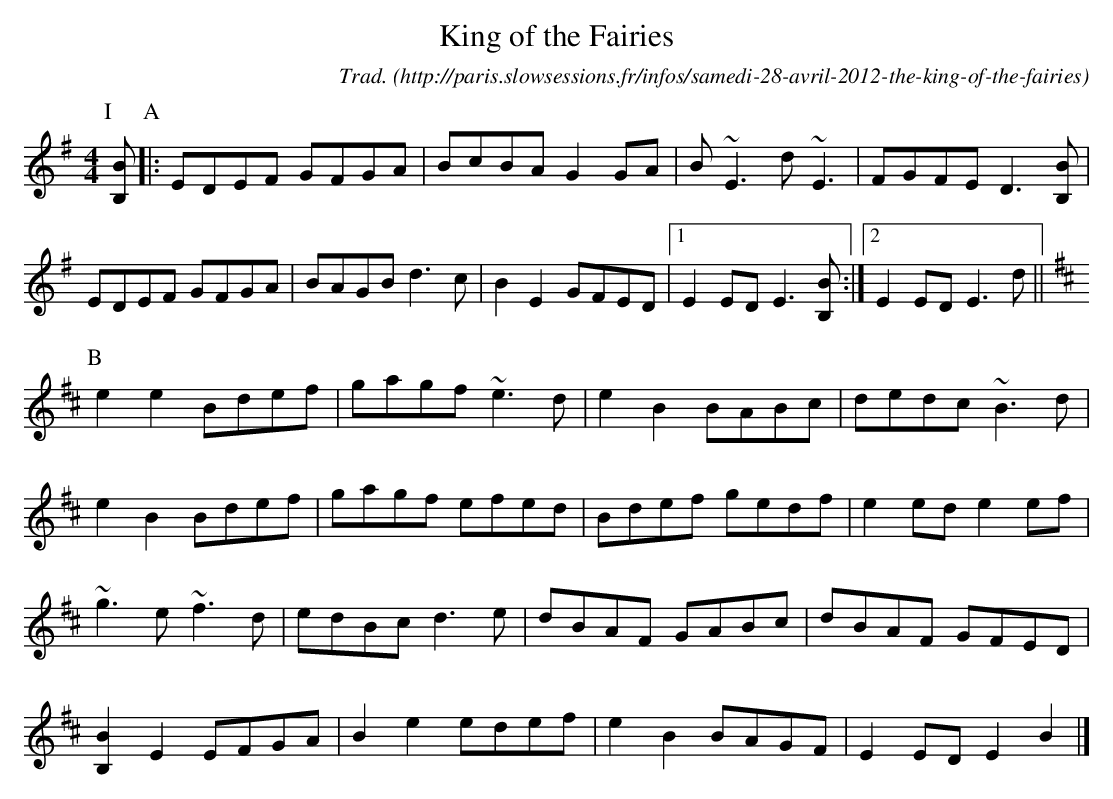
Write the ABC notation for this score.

X:1
T:King of the Fairies
O:http://paris.slowsessions.fr/infos/samedi-28-avril-2012-the-king-of-the-fairies
C:Trad.
O:Ireland
M:4/4
L:1/8
K:Em
P:I
[B,B]\
P:A
|:EDEF GFGA|BcBA G2GA|B~E3 d~E3|FGFE D3[B,B]|
  EDEF GFGA|BAGB d3c|B2E2 GFED|1E2ED E3[B,B]:|2E2ED E3d||
K:Edor
P:B
e2e2 Bdef|gagf ~e3d|e2B2 BABc|dedc ~B3d|
e2B2 Bdef|gagf efed|Bdef gedf|e2ed e2ef|
~g3e ~f3d|edBc d3e|dBAF GABc|dBAF GFED|
[B,2B2]E2 EFGA|B2e2 edef|e2B2 BAGF|E2ED E2B2|]
